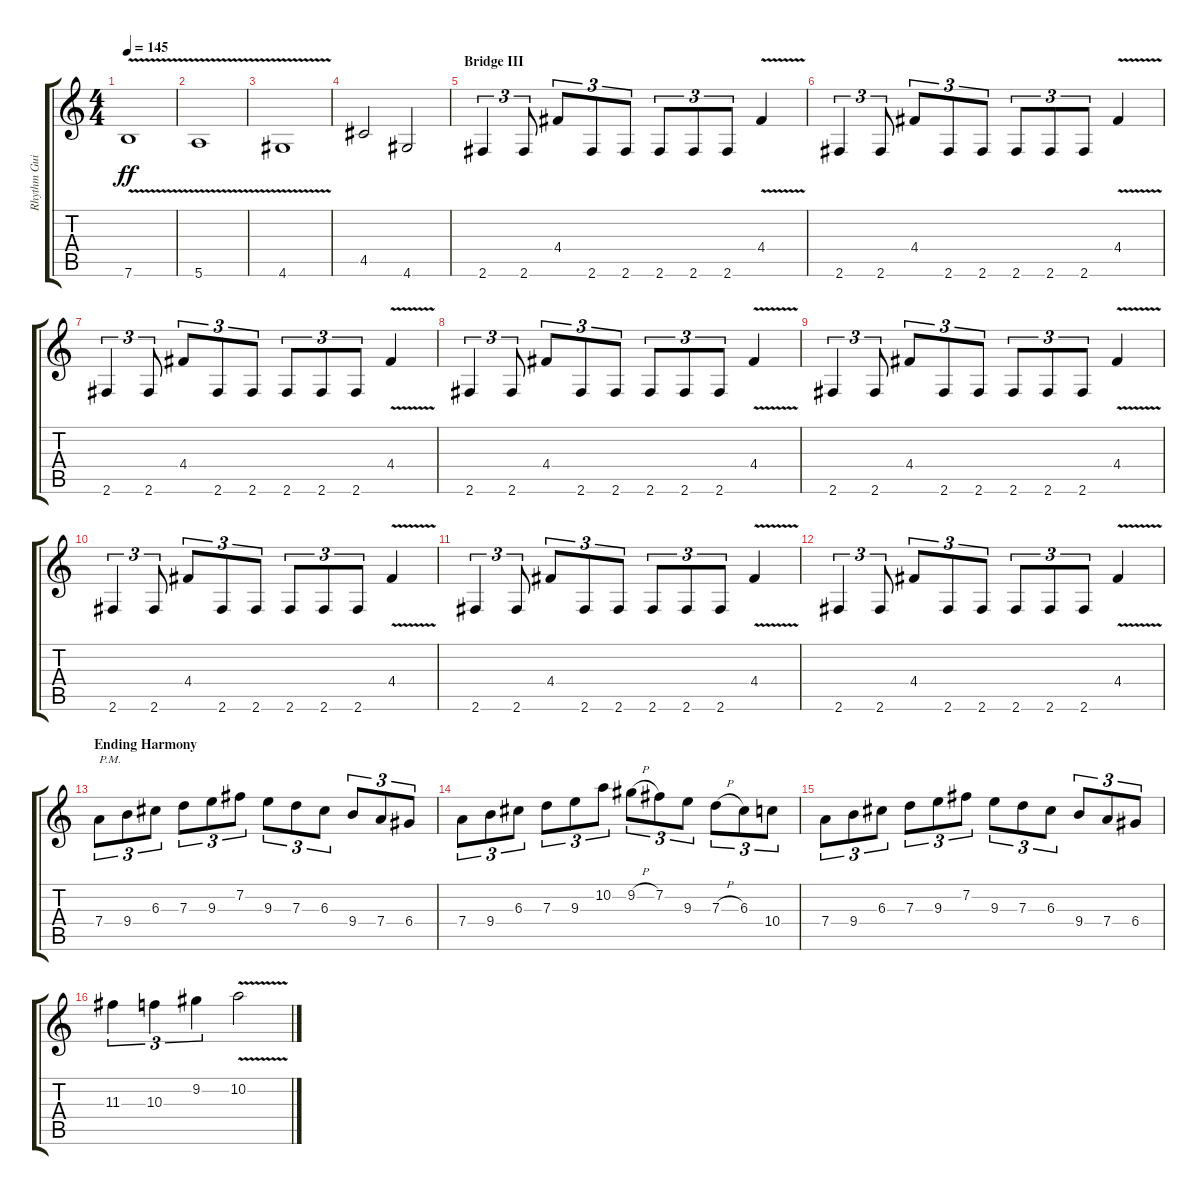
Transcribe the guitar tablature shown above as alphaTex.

\track ("Rhythm Guitar" "Rhythm Gui") {instrument overdrivenguitar}
\staff {score tabs}
\tuning (E4 B3 G3 D3 A2 E2) {hide}
\ts (4 4)
\tempo 145
\clef g2
\ks c
7.6{v}.1{dy ff} |
5.6{v}.1 |
4.6{v}.1 |
4.5.2 4.6.2 |
\section ("" "Bridge III")
2.6.4{tu (3 2)} 2.6.8{tu (3 2)} 4.4.8{tu (3 2)} 2.6.8{tu (3 2)} 2.6.8{tu (3 2)} 2.6.8{tu (3 2)} 2.6.8{tu (3 2)} 2.6.8{tu (3 2)} 4.4{v}.4 |
2.6.4{tu (3 2)} 2.6.8{tu (3 2)} 4.4.8{tu (3 2)} 2.6.8{tu (3 2)} 2.6.8{tu (3 2)} 2.6.8{tu (3 2)} 2.6.8{tu (3 2)} 2.6.8{tu (3 2)} 4.4{v}.4 |
2.6.4{tu (3 2)} 2.6.8{tu (3 2)} 4.4.8{tu (3 2)} 2.6.8{tu (3 2)} 2.6.8{tu (3 2)} 2.6.8{tu (3 2)} 2.6.8{tu (3 2)} 2.6.8{tu (3 2)} 4.4{v}.4 |
2.6.4{tu (3 2)} 2.6.8{tu (3 2)} 4.4.8{tu (3 2)} 2.6.8{tu (3 2)} 2.6.8{tu (3 2)} 2.6.8{tu (3 2)} 2.6.8{tu (3 2)} 2.6.8{tu (3 2)} 4.4{v}.4 |
2.6.4{tu (3 2)} 2.6.8{tu (3 2)} 4.4.8{tu (3 2)} 2.6.8{tu (3 2)} 2.6.8{tu (3 2)} 2.6.8{tu (3 2)} 2.6.8{tu (3 2)} 2.6.8{tu (3 2)} 4.4{v}.4 |
2.6.4{tu (3 2)} 2.6.8{tu (3 2)} 4.4.8{tu (3 2)} 2.6.8{tu (3 2)} 2.6.8{tu (3 2)} 2.6.8{tu (3 2)} 2.6.8{tu (3 2)} 2.6.8{tu (3 2)} 4.4{v}.4 |
2.6.4{tu (3 2)} 2.6.8{tu (3 2)} 4.4.8{tu (3 2)} 2.6.8{tu (3 2)} 2.6.8{tu (3 2)} 2.6.8{tu (3 2)} 2.6.8{tu (3 2)} 2.6.8{tu (3 2)} 4.4{v}.4 |
2.6.4{tu (3 2)} 2.6.8{tu (3 2)} 4.4.8{tu (3 2)} 2.6.8{tu (3 2)} 2.6.8{tu (3 2)} 2.6.8{tu (3 2)} 2.6.8{tu (3 2)} 2.6.8{tu (3 2)} 4.4{v}.4 |
\section ("" "Ending Harmony")
7.4.8{tu (3 2) txt "P.M." balance 0} 9.4.8{tu (3 2)} 6.3.8{tu (3 2)} 7.3.8{tu (3 2)} 9.3.8{tu (3 2)} 7.2.8{tu (3 2)} 9.3.8{tu (3 2)} 7.3.8{tu (3 2)} 6.3.8{tu (3 2)} 9.4.8{tu (3 2)} 7.4.8{tu (3 2)} 6.4.8{tu (3 2)} |
7.4.8{tu (3 2)} 9.4.8{tu (3 2)} 6.3.8{tu (3 2)} 7.3.8{tu (3 2)} 9.3.8{tu (3 2)} 10.2.8{tu (3 2)} 9.2{h}.8{tu (3 2)} 7.2.8{tu (3 2)} 9.3.8{tu (3 2)} 7.3{h}.8{tu (3 2)} 6.3.8{tu (3 2)} 10.4.8{tu (3 2)} |
7.4.8{tu (3 2) balance 0} 9.4.8{tu (3 2)} 6.3.8{tu (3 2)} 7.3.8{tu (3 2)} 9.3.8{tu (3 2)} 7.2.8{tu (3 2)} 9.3.8{tu (3 2)} 7.3.8{tu (3 2)} 6.3.8{tu (3 2)} 9.4.8{tu (3 2)} 7.4.8{tu (3 2)} 6.4.8{tu (3 2)} |
11.3.4{tu (3 2)} 10.3.4{tu (3 2)} 9.2.4{tu (3 2)} 10.2{v}.2
